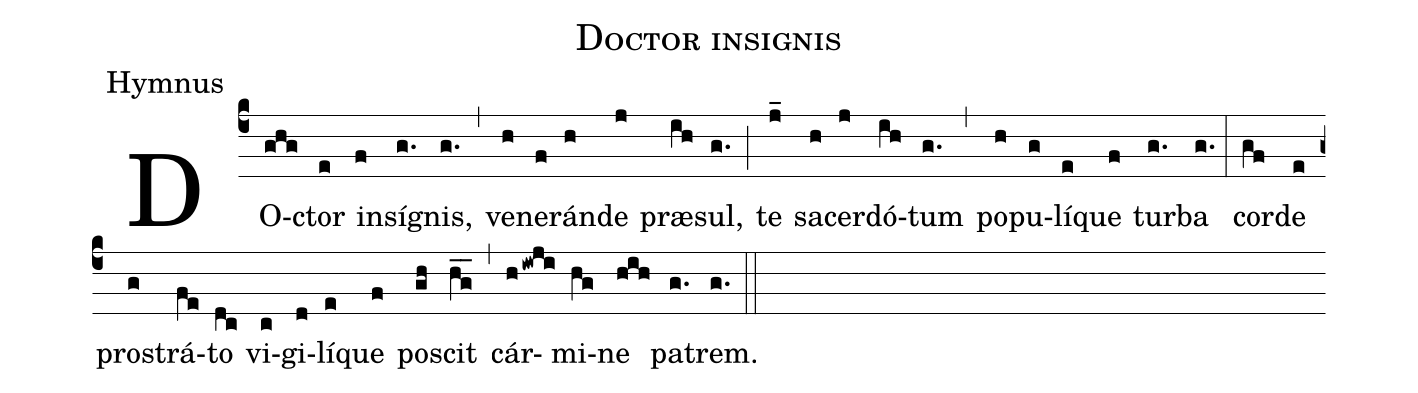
name:Doctor insignis;
office-part:Hymnus;
%%
(c4)DO(ghg)ctor(e) in(f)sí(g.)gnis,(g.) (,) ve(h)ne(f)rán(h)de(j) præ(ih)sul,(g.) (;)
te(j_) sa(h)cer(j)dó(ih)tum(g.) (,) po(h)pu(g)lí(e)que(f) tur(g.)ba(g.) (:)
cor(gf)de(e) pro(g)strá(fe)to(dc) vi(c)gi(d)lí(e)que(f) po(gh)scit(hg__) (,)
cár(hiwji)mi(hg)ne(hih) pa(g.)trem.(g.) (::)
